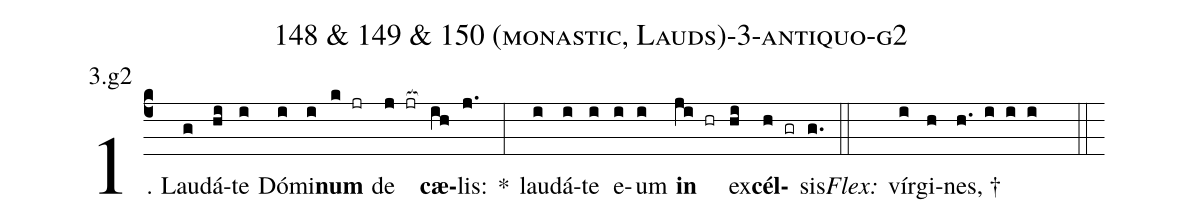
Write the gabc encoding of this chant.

name: 148 & 149 & 150 (monastic, Lauds)-3-antiquo-g2;
annotation: 3.g2;
%%
(c4)1. Lau(g)dá(hi)te(i) Dó(i)mi(i)<b>num</b>(k jr) de(j jr[ocb:1{]) <b>cæ</b>(ih[ocb:0}])lis:(j.) *(:) lau(i)dá(i)te(i) e(i)um(i) <b>in</b>(ji hr) ex(hi)<b>cél</b>(h gr)sis.(g.) (::)
<i>Flex:</i>()  vír(i)gi(h)nes, †(h. i i i  ::)
